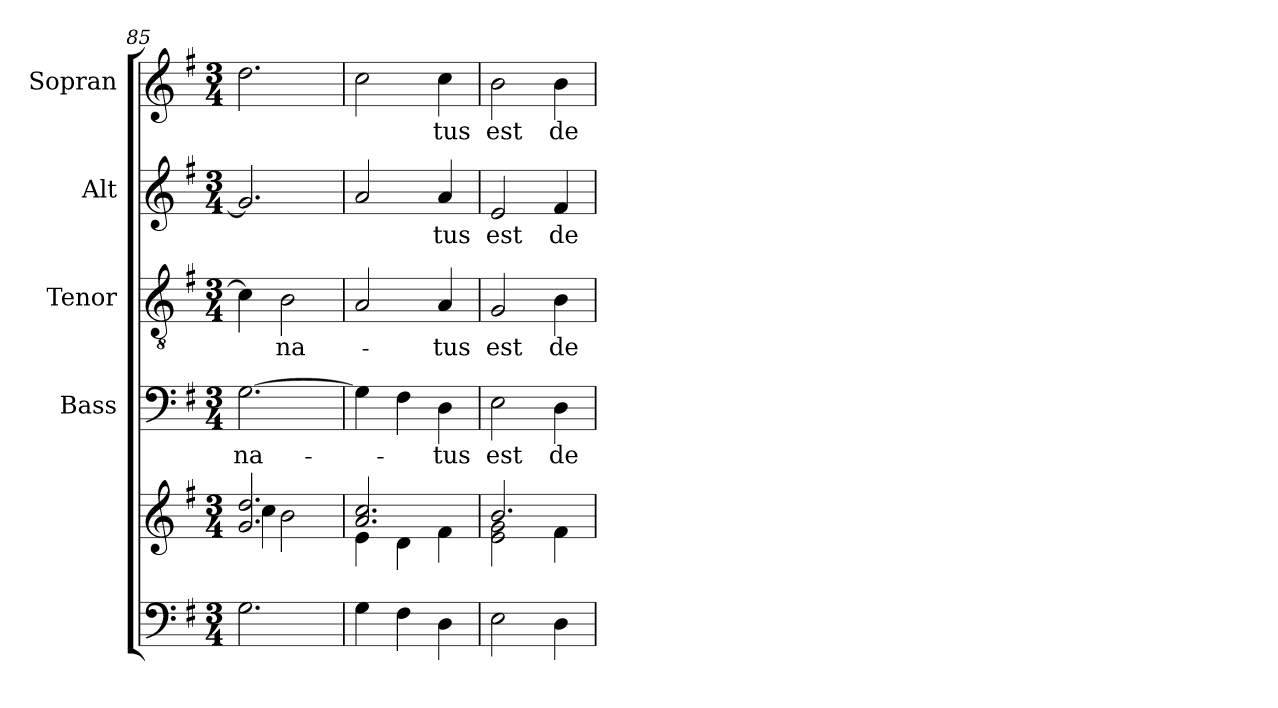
**kern	**kern	**kern	**text	**kern	**text	**kern	**text	**kern	**text
*part5	*part5	*part4	*part4	*part3	*part3	*part2	*part2	*part1	*part1
*staff6	*staff5	*staff4	*staff4	*staff3	*staff3	*staff2	*staff2	*staff1	*staff1
*	*	*I"Bass	*	*I"Tenor	*	*I"Alt	*	*I"Sopran	*
*	*	*I'B.	*	*I'T.	*	*I'A.	*	*I'S.	*
*clefF4	*clefG2	*clefF4	*	*clefGv2	*	*clefG2	*	*clefG2	*
*k[f#]	*k[f#]	*k[f#]	*	*k[f#]	*	*k[f#]	*	*k[f#]	*
*G:	*G:	*G:	*	*G:	*	*G:	*	*G:	*
*M3/4	*M3/4	*M3/4	*	*M3/4	*	*M3/4	*	*M3/4	*
=85	=85	=85	=85	=85	=85	=85	=85	=85	=85
*	*^	*	*	*	*	*	*	*	*
!	!	!	!	!LO:LY:b	!	!	!	!	!	!
2.G\	2.g/ 2.dd/	4cc\	[2.G\	-na-	4c\]	.	2.g/]	.	2.dd\	.
!	!	!	!	!	!	!LO:LY:b	!	!	!	!
.	.	2b\	.	.	2B\	-na-	.	.	.	.
=86	=86	=86	=86	=86	=86	=86	=86	=86	=86	=86
4G\	2.a/ 2.cc/	4e\	4G\]	.	2A/	.	2a/	.	2cc\	.
4F#\	.	4d\	4F#\	.	.	.	.	.	.	.
!	!	!	!	!LO:LY:b	!	!LO:LY:b	!	!LO:LY:b	!	!LO:LY:b
4D\	.	4f#\	4D\	-tus	4A/	-tus	4a/	-tus	4cc\	-tus
=87	=87	=87	=87	=87	=87	=87	=87	=87	=87	=87
!	!	!	!	!LO:LY:b	!	!LO:LY:b	!	!LO:LY:b	!	!LO:LY:b
2E\	2.b/	2e\ 2g\	2E\	est	2G/	est	2e/	est	2b\	est
!	!	!	!	!LO:LY:b	!	!LO:LY:b	!	!LO:LY:b	!	!LO:LY:b
4D\	.	4f#\	4D\	de	4B\	de	4f#/	de	4b\	de
*	*v	*v	*	*	*	*	*	*	*	*
=	=	=	=	=	=	=	=	=	=
*-	*-	*-	*-	*-	*-	*-	*-	*-	*-
